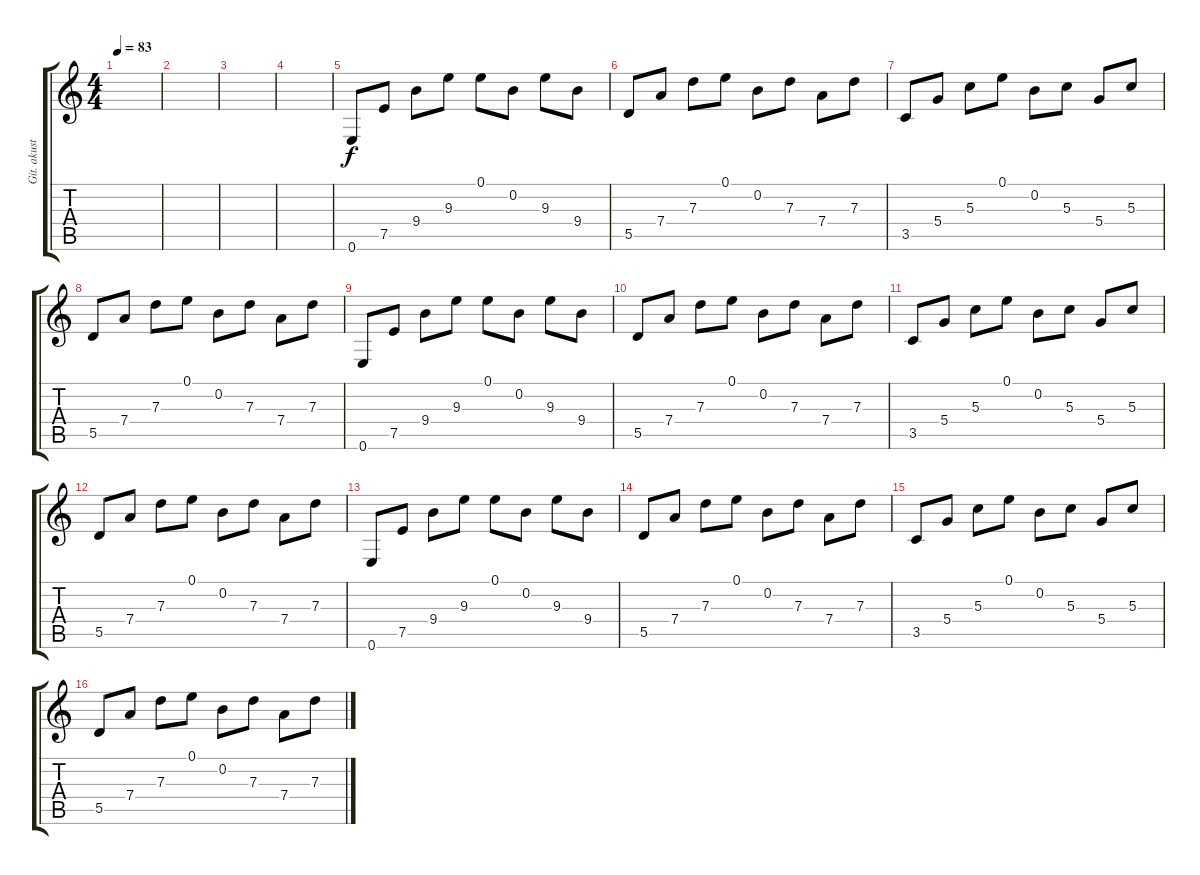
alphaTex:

\track ("Git. akustyczna" "Git. akust") {instrument acousticguitarnylon}
\staff {score tabs}
\tuning (E4 B3 G3 D3 A2 E2) {hide}
\ts (4 4)
\tempo 83
\clef g2
\ks c
|
|
|
|
0.6.8 7.5.8 9.4.8 9.3.8 0.1.8 0.2.8 9.3.8 9.4.8 |
5.5.8 7.4.8 7.3.8 0.1.8 0.2.8 7.3.8 7.4.8 7.3.8 |
3.5.8 5.4.8 5.3.8 0.1.8 0.2.8 5.3.8 5.4.8 5.3.8 |
5.5.8 7.4.8 7.3.8 0.1.8 0.2.8 7.3.8 7.4.8 7.3.8 |
0.6.8 7.5.8 9.4.8 9.3.8 0.1.8 0.2.8 9.3.8 9.4.8 |
5.5.8 7.4.8 7.3.8 0.1.8 0.2.8 7.3.8 7.4.8 7.3.8 |
3.5.8 5.4.8 5.3.8 0.1.8 0.2.8 5.3.8 5.4.8 5.3.8 |
5.5.8 7.4.8 7.3.8 0.1.8 0.2.8 7.3.8 7.4.8 7.3.8 |
0.6.8 7.5.8 9.4.8 9.3.8 0.1.8 0.2.8 9.3.8 9.4.8 |
5.5.8 7.4.8 7.3.8 0.1.8 0.2.8 7.3.8 7.4.8 7.3.8 |
3.5.8 5.4.8 5.3.8 0.1.8 0.2.8 5.3.8 5.4.8 5.3.8 |
5.5.8 7.4.8 7.3.8 0.1.8 0.2.8 7.3.8 7.4.8 7.3.8
